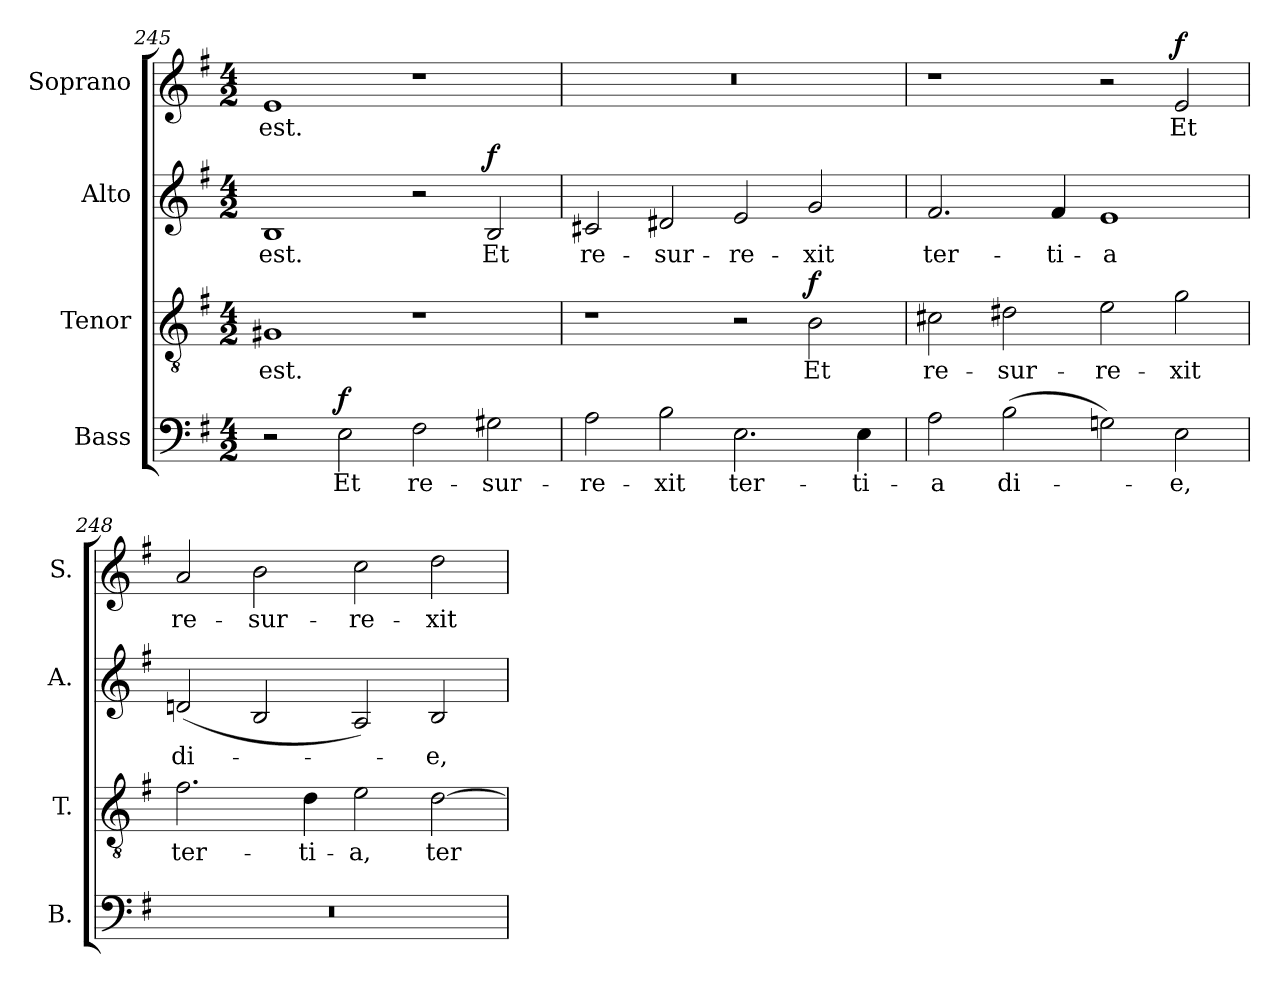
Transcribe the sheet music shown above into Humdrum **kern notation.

**kern	**text	**dynam	**kern	**text	**dynam	**kern	**text	**dynam	**kern	**text	**dynam
*part4	*part4	*part4	*part3	*part3	*part3	*part2	*part2	*part2	*part1	*part1	*part1
*staff4	*staff4	*staff4	*staff3	*staff3	*staff3	*staff2	*staff2	*staff2	*staff1	*staff1	*staff1
*I"Bass	*	*	*I"Tenor	*	*	*I"Alto	*	*	*I"Soprano	*	*
*I'B.	*	*	*I'T.	*	*	*I'A.	*	*	*I'S.	*	*
!!LO:LB:g=z
*clefF4	*	*	*clefGv2	*	*	*clefG2	*	*	*clefG2	*	*
*	*	*	*ITrd7c12	*	*	*	*	*	*	*	*
*k[f#]	*	*	*k[f#]	*	*	*k[f#]	*	*	*k[f#]	*	*
*G:	*	*	*G:	*	*	*G:	*	*	*G:	*	*
*M4/2	*	*	*M4/2	*	*	*M4/2	*	*	*M4/2	*	*
*MM208	*	*	*MM208	*	*	*MM208	*	*	*MM208	*	*
=245	=245	=245	=245	=245	=245	=245	=245	=245	=245	=245	=245
!	!	!	!	!LO:LY:b:color=#000000	!	!	!	!	!	!	!
!	!	!	!	!	!	!	!LO:LY:b:color=#000000	!	!	!	!
!	!	!	!	!	!	!	!	!	!	!LO:LY:b:color=#000000	!
2r	.	.	1GG#Xi	est.	.	1Bi	est.	.	1ei	est.	.
!	!LO:LY:b:color=#000000	!	!	!	!	!	!	!	!	!	!
2Ei\	Et	f	.	.	.	.	.	.	.	.	.
!	!LO:LY:b:color=#000000	!	!	!	!	!	!	!	!	!	!
2F#i\	re-	.	1r	.	.	2r	.	.	1r	.	.
!	!LO:LY:b:color=#000000	!	!	!	!	!	!	!	!	!	!
!	!	!	!	!	!	!	!LO:LY:b:color=#000000	!	!	!	!
2G#Xi\	-sur-	.	.	.	.	2Bi/	Et	f	.	.	.
=246	=246	=246	=246	=246	=246	=246	=246	=246	=246	=246	=246
!	!LO:LY:b:color=#000000	!	!	!	!	!	!	!	!	!	!
!	!	!	!	!	!	!	!LO:LY:b:color=#000000	!	!LO:N:vis=1	!	!
2Ai\	-re-	.	1r	.	.	2c#Xi/	re-	.	0r	.	.
!	!LO:LY:b:color=#000000	!	!	!	!	!	!	!	!	!	!
!	!	!	!	!	!	!	!LO:LY:b:color=#000000	!	!	!	!
2Bi\	-xit	.	.	.	.	2d#Xi/	-sur-	.	.	.	.
!	!LO:LY:b:color=#000000	!	!	!	!	!	!	!	!	!	!
!	!	!	!	!	!	!	!LO:LY:b:color=#000000	!	!	!	!
2.Ei\	ter-	.	2r	.	.	2ei/	-re-	.	.	.	.
!	!	!	!	!LO:LY:b:color=#000000	!	!	!	!	!	!	!
!	!	!	!	!	!	!	!LO:LY:b:color=#000000	!	!	!	!
.	.	.	2BBi\	Et	f	2gi/	-xit	.	.	.	.
!	!LO:LY:b:color=#000000	!	!	!	!	!	!	!	!	!	!
4Ei\	-ti-	.	.	.	.	.	.	.	.	.	.
=247	=247	=247	=247	=247	=247	=247	=247	=247	=247	=247	=247
!	!LO:LY:b:color=#000000	!	!	!	!	!	!	!	!	!	!
!	!	!	!	!LO:LY:b:color=#000000	!	!	!	!	!	!	!
!	!	!	!	!	!	!	!LO:LY:b:color=#000000	!	!	!	!
2Ai\	-a	.	2C#Xi\	re-	.	2.f#i/	ter-	.	1r	.	.
!	!LO:LY:b:color=#000000	!	!	!	!	!	!	!	!	!	!
!	!	!	!	!LO:LY:b:color=#000000	!	!	!	!	!	!	!
(2Bi\	di-	.	2D#Xi\	-sur-	.	.	.	.	.	.	.
!	!	!	!	!	!	!	!LO:LY:b:color=#000000	!	!	!	!
.	.	.	.	.	.	4f#i/	-ti-	.	.	.	.
!	!	!	!	!LO:LY:b:color=#000000	!	!	!	!	!	!	!
!	!	!	!	!	!	!	!LO:LY:b:color=#000000	!	!	!	!
2Gni\)	.	.	2Ei\	-re-	.	1ei	-a	.	2r	.	.
!	!LO:LY:b:color=#000000	!	!	!	!	!	!	!	!	!	!
!	!	!	!	!LO:LY:b:color=#000000	!	!	!	!	!	!	!
!	!	!	!	!	!	!	!	!	!	!LO:LY:b:color=#000000	!
2Ei\	-e,	.	2Gi\	-xit	.	.	.	.	2ei/	Et	f
=248	=248	=248	=248	=248	=248	=248	=248	=248	=248	=248	=248
!LO:N:vis=1	!	!	!	!	!	!	!	!	!	!	!
!	!	!	!	!LO:LY:b:color=#000000	!	!	!	!	!	!	!
!	!	!	!	!	!	!	!LO:LY:b:color=#000000	!	!	!	!
!	!	!	!	!	!	!	!	!	!	!LO:LY:b:color=#000000	!
0r	.	.	2.F#i\	ter-	.	(2dni/	di-	.	2ai/	re-	.
!	!	!	!	!	!	!	!	!	!	!LO:LY:b:color=#000000	!
.	.	.	.	.	.	2Bi/	.	.	2bi\	-sur-	.
!	!	!	!	!LO:LY:b:color=#000000	!	!	!	!	!	!	!
.	.	.	4Di\	-ti-	.	.	.	.	.	.	.
!	!	!	!	!LO:LY:b:color=#000000	!	!	!	!	!	!	!
!	!	!	!	!	!	!	!	!	!	!LO:LY:b:color=#000000	!
.	.	.	2Ei\	-a,	.	2Ai/)	.	.	2cci\	-re-	.
!	!	!	!	!LO:LY:b:color=#000000	!	!	!	!	!	!	!
!	!	!	!	!	!	!	!LO:LY:b:color=#000000	!	!	!	!
!	!	!	!	!	!	!	!	!	!	!LO:LY:b:color=#000000	!
.	.	.	[2Di\	ter-	.	2Bi/	-e,	.	2ddi\	-xit	.
=	=	=	=	=	=	=	=	=	=	=	=
*-	*-	*-	*-	*-	*-	*-	*-	*-	*-	*-	*-
